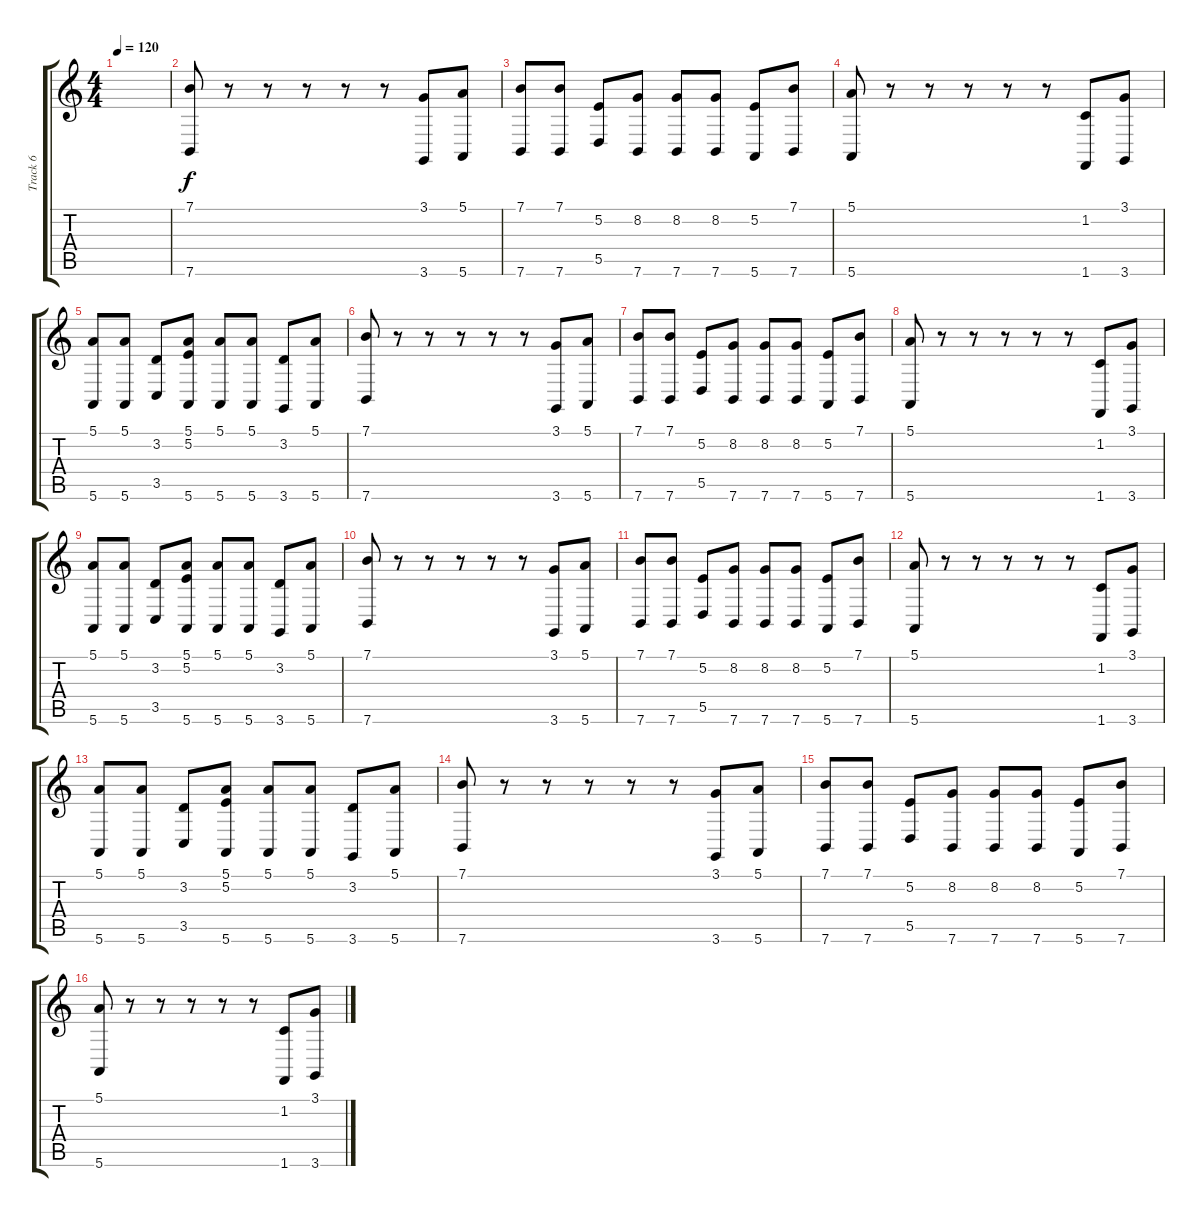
\track ("Track 6" "Track 6") {instrument lead5charang}
\staff {score tabs}
\tuning (E4 B3 G3 D3 A2 E2) {hide}
\ts (4 4)
\tempo 120
\clef g2
\ks c
|
(7.1 7.6).8{volume 16} r.8 r.8 r.8 r.8 r.8 (3.1 3.6).8 (5.1 5.6).8 |
(7.1 7.6).8 (7.1 7.6).8 (5.2 5.5).8 (8.2 7.6).8 (8.2 7.6).8 (8.2 7.6).8 (5.2 5.6).8 (7.1 7.6).8 |
(5.1 5.6).8 r.8 r.8 r.8 r.8 r.8 (1.2 1.6).8 (3.1 3.6).8 |
(5.1 5.6).8 (5.1 5.6).8 (3.2 3.5).8 (5.1 5.2 5.6).8 (5.1 5.6).8 (5.1 5.6).8 (3.2 3.6).8 (5.1 5.6).8 |
(7.1 7.6).8{volume 16} r.8 r.8 r.8 r.8 r.8 (3.1 3.6).8 (5.1 5.6).8 |
(7.1 7.6).8 (7.1 7.6).8 (5.2 5.5).8 (8.2 7.6).8 (8.2 7.6).8 (8.2 7.6).8 (5.2 5.6).8 (7.1 7.6).8 |
(5.1 5.6).8 r.8 r.8 r.8 r.8 r.8 (1.2 1.6).8 (3.1 3.6).8 |
(5.1 5.6).8 (5.1 5.6).8 (3.2 3.5).8 (5.1 5.2 5.6).8 (5.1 5.6).8 (5.1 5.6).8 (3.2 3.6).8 (5.1 5.6).8 |
(7.1 7.6).8{volume 16} r.8 r.8 r.8 r.8 r.8 (3.1 3.6).8 (5.1 5.6).8 |
(7.1 7.6).8 (7.1 7.6).8 (5.2 5.5).8 (8.2 7.6).8 (8.2 7.6).8 (8.2 7.6).8 (5.2 5.6).8 (7.1 7.6).8 |
(5.1 5.6).8 r.8 r.8 r.8 r.8 r.8 (1.2 1.6).8 (3.1 3.6).8 |
(5.1 5.6).8 (5.1 5.6).8 (3.2 3.5).8 (5.1 5.2 5.6).8 (5.1 5.6).8 (5.1 5.6).8 (3.2 3.6).8 (5.1 5.6).8 |
(7.1 7.6).8{volume 16} r.8 r.8 r.8 r.8 r.8 (3.1 3.6).8 (5.1 5.6).8 |
(7.1 7.6).8 (7.1 7.6).8 (5.2 5.5).8 (8.2 7.6).8 (8.2 7.6).8 (8.2 7.6).8 (5.2 5.6).8 (7.1 7.6).8 |
(5.1 5.6).8 r.8 r.8 r.8 r.8 r.8 (1.2 1.6).8 (3.1 3.6).8
